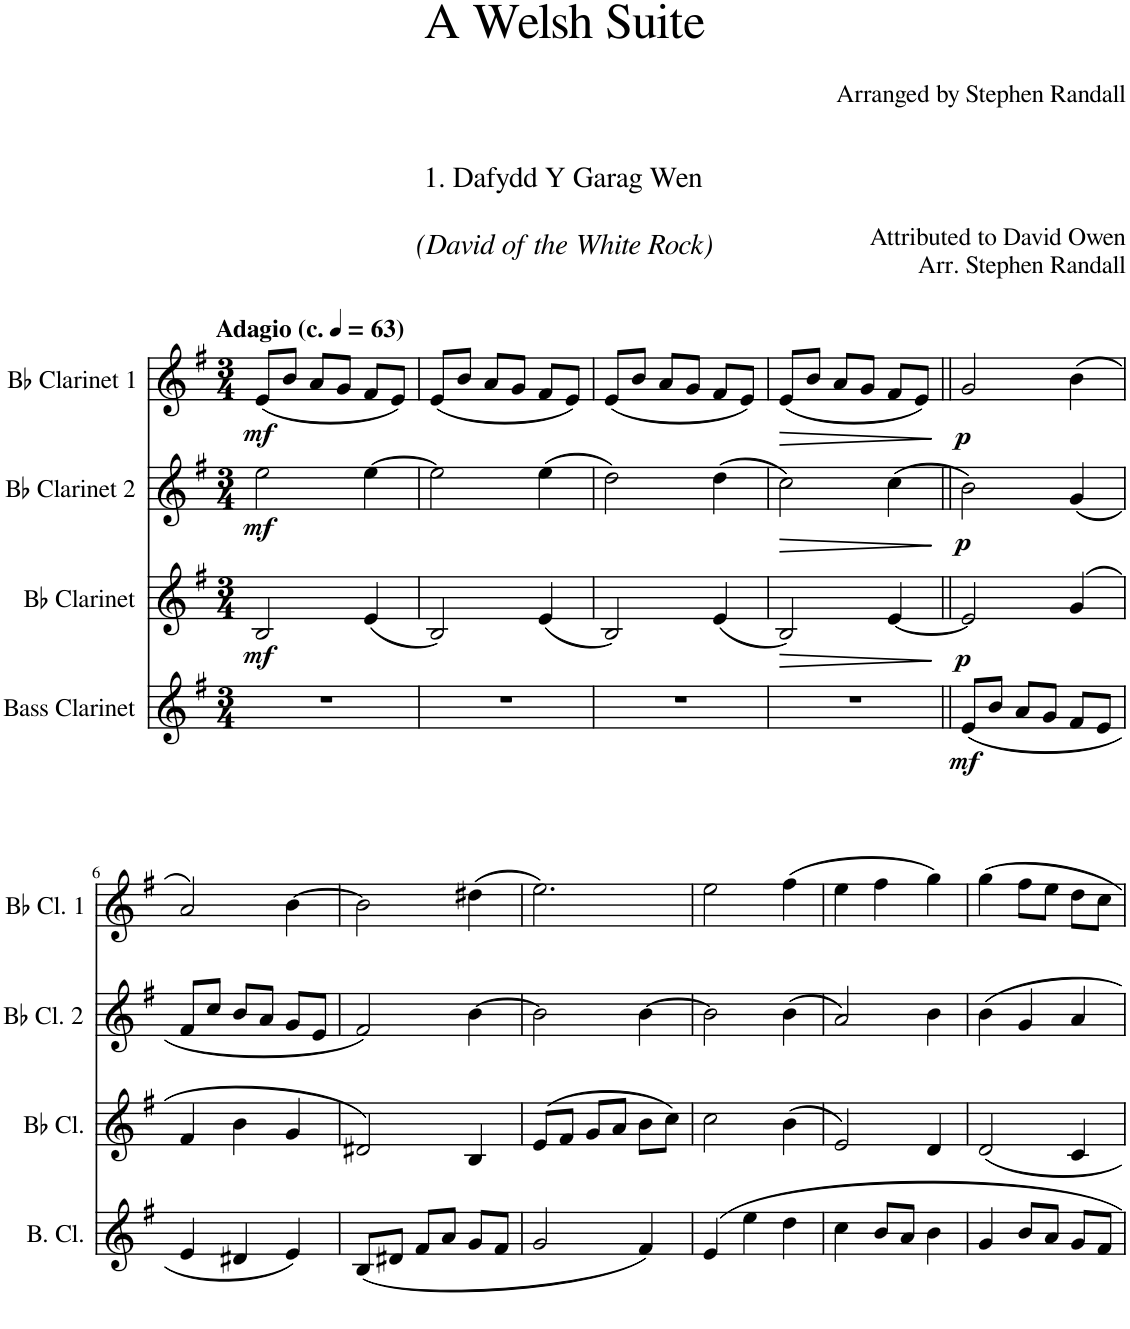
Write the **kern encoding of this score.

**kern	**dynam	**kern	**dynam	**kern	**dynam	**kern	**dynam
*part4	*part4	*part3	*part3	*part2	*part2	*part1	*part1
*staff4	*staff4	*staff3	*staff3	*staff2	*staff2	*staff1	*staff1
*I"Bass Clarinet	*	*I"Bb Clarinet	*	*I"Bb Clarinet 2	*	*I"Bb Clarinet 1	*
*I'B. Cl.	*	*I'Bb Cl.	*	*I'Bb Cl. 2	*	*I'Bb Cl. 1	*
*clefG2	*	*clefG2	*	*clefG2	*	*clefG2	*
*Trd8c14	*	*Trd1c2	*	*Trd1c2	*	*Trd1c2	*
*k[f#]	*	*k[f#]	*	*k[f#]	*	*k[f#]	*
*M3/4	*	*M3/4	*	*M3/4	*	*M3/4	*
*MM63	*	*MM63	*	*MM63	*	*MM63	*
=1	=1	=1	=1	=1	=1	=1	=1
!	!	!	!	!	!	!LO:TX:a:B:t=Adagio (c.	!
!	!	!	!	!	!	!LO:TX:a:B:t=)	!
!	!	!	!LO:DY:b	!	!LO:DY:b	!	!LO:DY:b
2.r	.	2B/	mf	2ee\	mf	(8e/L	mf
.	.	.	.	.	.	8b/J	.
.	.	.	.	.	.	8a/L	.
.	.	.	.	.	.	8g/J	.
.	.	(4e/	.	[4ee\	.	8f#/L	.
.	.	.	.	.	.	8e/J)	.
=2	=2	=2	=2	=2	=2	=2	=2
2.r	.	2B/)	.	2ee\]	.	(8e/L	.
.	.	.	.	.	.	8b/J	.
.	.	.	.	.	.	8a/L	.
.	.	.	.	.	.	8g/J	.
.	.	(4e/	.	(4ee\	.	8f#/L	.
.	.	.	.	.	.	8e/J)	.
=3	=3	=3	=3	=3	=3	=3	=3
2.r	.	2B/)	.	2dd\)	.	(8e/L	.
.	.	.	.	.	.	8b/J	.
.	.	.	.	.	.	8a/L	.
.	.	.	.	.	.	8g/J	.
.	.	(4e/	.	(4dd\	.	8f#/L	.
.	.	.	.	.	.	8e/J)	.
=4	=4	=4	=4	=4	=4	=4	=4
!	!	!	!LO:HP:b	!	!LO:HP:b	!	!LO:HP:b
2.r	.	2B/)	>	2cc\)	>	(8e/L	>
.	.	.	.	.	.	8b/J	.
.	.	.	.	.	.	8a/L	.
.	.	.	.	.	.	8g/J	.
.	.	[4e/	.	(4cc\	.	8f#/L	.
.	.	.	.	.	.	8e/J)	.
.	.	.	]	.	]	.	]
=5||	=5||	=5||	=5||	=5||	=5||	=5||	=5||
!	!LO:DY:b	!	!LO:DY:b	!	!LO:DY:b	!	!LO:DY:b
(8e/L	mf	2e/]	p	2b\)	p	2g/	p
8b/J	.	.	.	.	.	.	.
8a/L	.	.	.	.	.	.	.
8g/J	.	.	.	.	.	.	.
8f#/L	.	(4g/	.	(4g/	.	(4b\	.
8e/J	.	.	.	.	.	.	.
!!LO:LB:g=z
=6	=6	=6	=6	=6	=6	=6	=6
4e/	.	4f#/	.	8f#/L	.	2a/)	.
.	.	.	.	8cc/J	.	.	.
4d#X/	.	4b\	.	8b/L	.	.	.
.	.	.	.	8a/J	.	.	.
4e/)	.	4g/	.	8g/L	.	[4b\	.
.	.	.	.	8e/J	.	.	.
=7	=7	=7	=7	=7	=7	=7	=7
(8B/L	.	2d#X/)	.	2f#/)	.	2b\]	.
8d#X/J	.	.	.	.	.	.	.
8f#/L	.	.	.	.	.	.	.
8a/J	.	.	.	.	.	.	.
8g/L	.	4B/	.	[4b\	.	(4dd#X\	.
8f#/J	.	.	.	.	.	.	.
=8	=8	=8	=8	=8	=8	=8	=8
2g/	.	(8e/L	.	2b\]	.	2.ee\)	.
.	.	8f#/J	.	.	.	.	.
.	.	8g/L	.	.	.	.	.
.	.	8a/J	.	.	.	.	.
4f#/)	.	8b\L	.	[4b\	.	.	.
.	.	8cc\J)	.	.	.	.	.
=9	=9	=9	=9	=9	=9	=9	=9
4e/	.	2cc\	.	2b\]	.	2ee\	.
4ee\	.	.	.	.	.	.	.
4dd\	.	(4b\	.	(4b\	.	(4ff#\	.
=10	=10	=10	=10	=10	=10	=10	=10
4cc\	.	2e/)	.	2a/)	.	4ee\	.
8b/L	.	.	.	.	.	4ff#\	.
8a/J	.	.	.	.	.	.	.
4b\	.	4d/	.	4b\	.	4gg\)	.
=11	=11	=11	=11	=11	=11	=11	=11
4g/	.	2d/	.	4b\	.	4gg\	.
8b/L	.	.	.	4g/	.	8ff#\L	.
8a/J	.	.	.	.	.	8ee\J	.
8g/L	.	4c/	.	4a/	.	8dd\L	.
8f#/J	.	.	.	.	.	8cc\J	.
=	=	=	=	=	=	=	=
*-	*-	*-	*-	*-	*-	*-	*-
